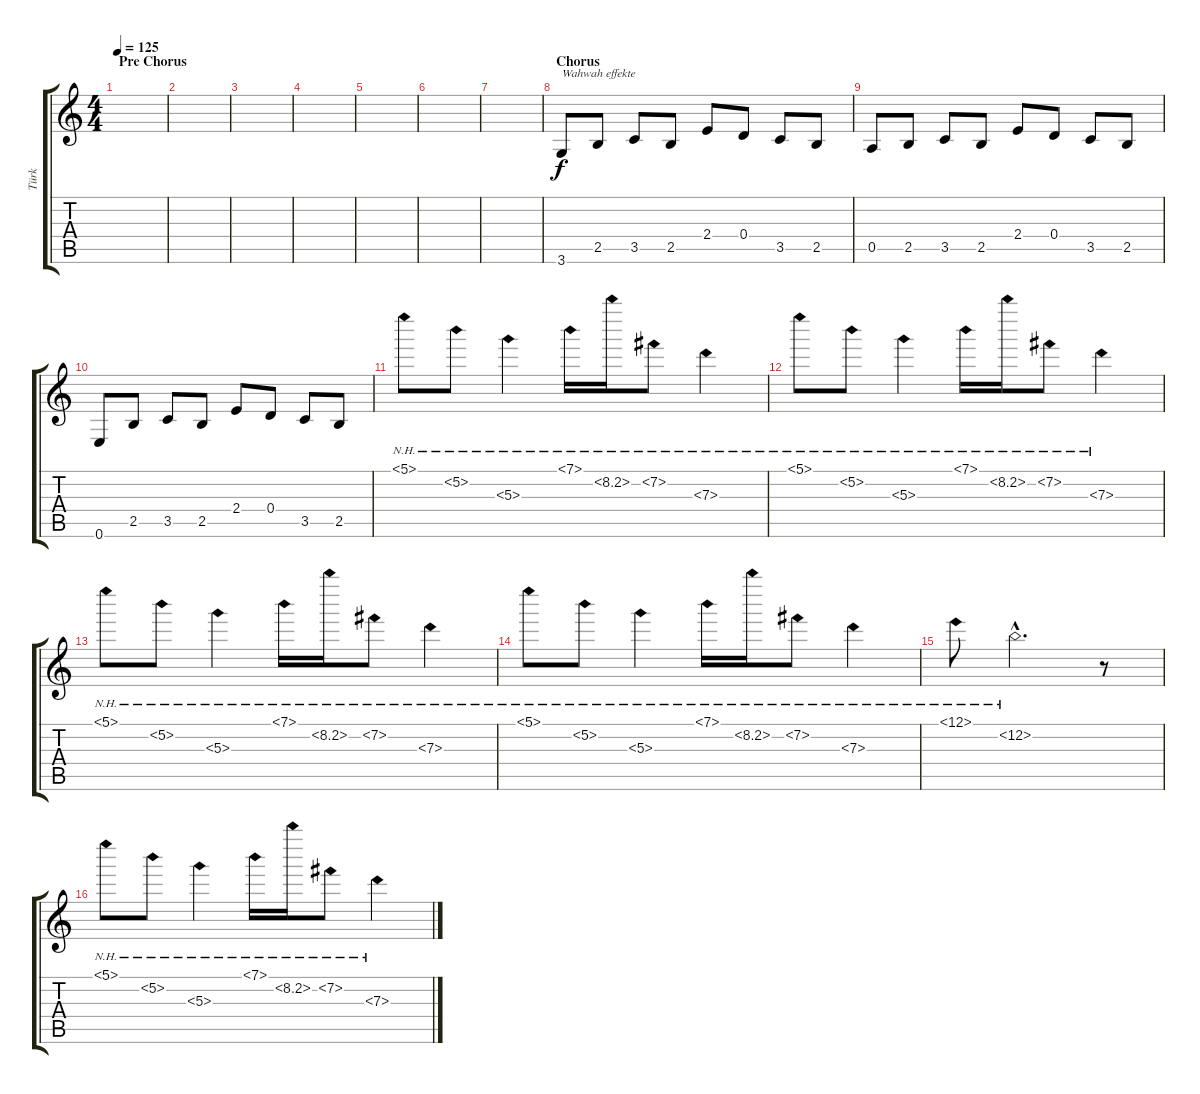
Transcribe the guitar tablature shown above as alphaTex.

\track ("Türk" "Türk") {instrument distortionguitar}
\staff {score tabs}
\tuning (E4 B3 G3 D3 A2 E2) {hide}
\ts (4 4)
\section ("" "Pre Chorus")
\tempo 125
\clef g2
\ks c
|
|
|
|
|
|
|
\section ("" "Chorus")
3.6.8{txt "Wahwah effekte"} 2.5.8 3.5.8 2.5.8 2.4.8 0.4.8 3.5.8 2.5.8 |
0.5.8 2.5.8 3.5.8 2.5.8 2.4.8 0.4.8 3.5.8 2.5.8 |
0.6.8 2.5.8 3.5.8 2.5.8 2.4.8 0.4.8 3.5.8 2.5.8 |
5.1{nh}.8 5.2{nh}.8 5.3{nh}.4 7.1{nh}.16 8.2{nh}.16 7.2{nh}.8 7.3{nh}.4 |
5.1{nh}.8 5.2{nh}.8 5.3{nh}.4 7.1{nh}.16 8.2{nh}.16 7.2{nh}.8 7.3{nh}.4 |
5.1{nh}.8 5.2{nh}.8 5.3{nh}.4 7.1{nh}.16 8.2{nh}.16 7.2{nh}.8 7.3{nh}.4 |
5.1{nh}.8 5.2{nh}.8 5.3{nh}.4 7.1{nh}.16 8.2{nh}.16 7.2{nh}.8 7.3{nh}.4 |
12.1{nh}.8 12.2{nh hac}.2{d} r.8 |
5.1{nh}.8 5.2{nh}.8 5.3{nh}.4 7.1{nh}.16 8.2{nh}.16 7.2{nh}.8 7.3{nh}.4
